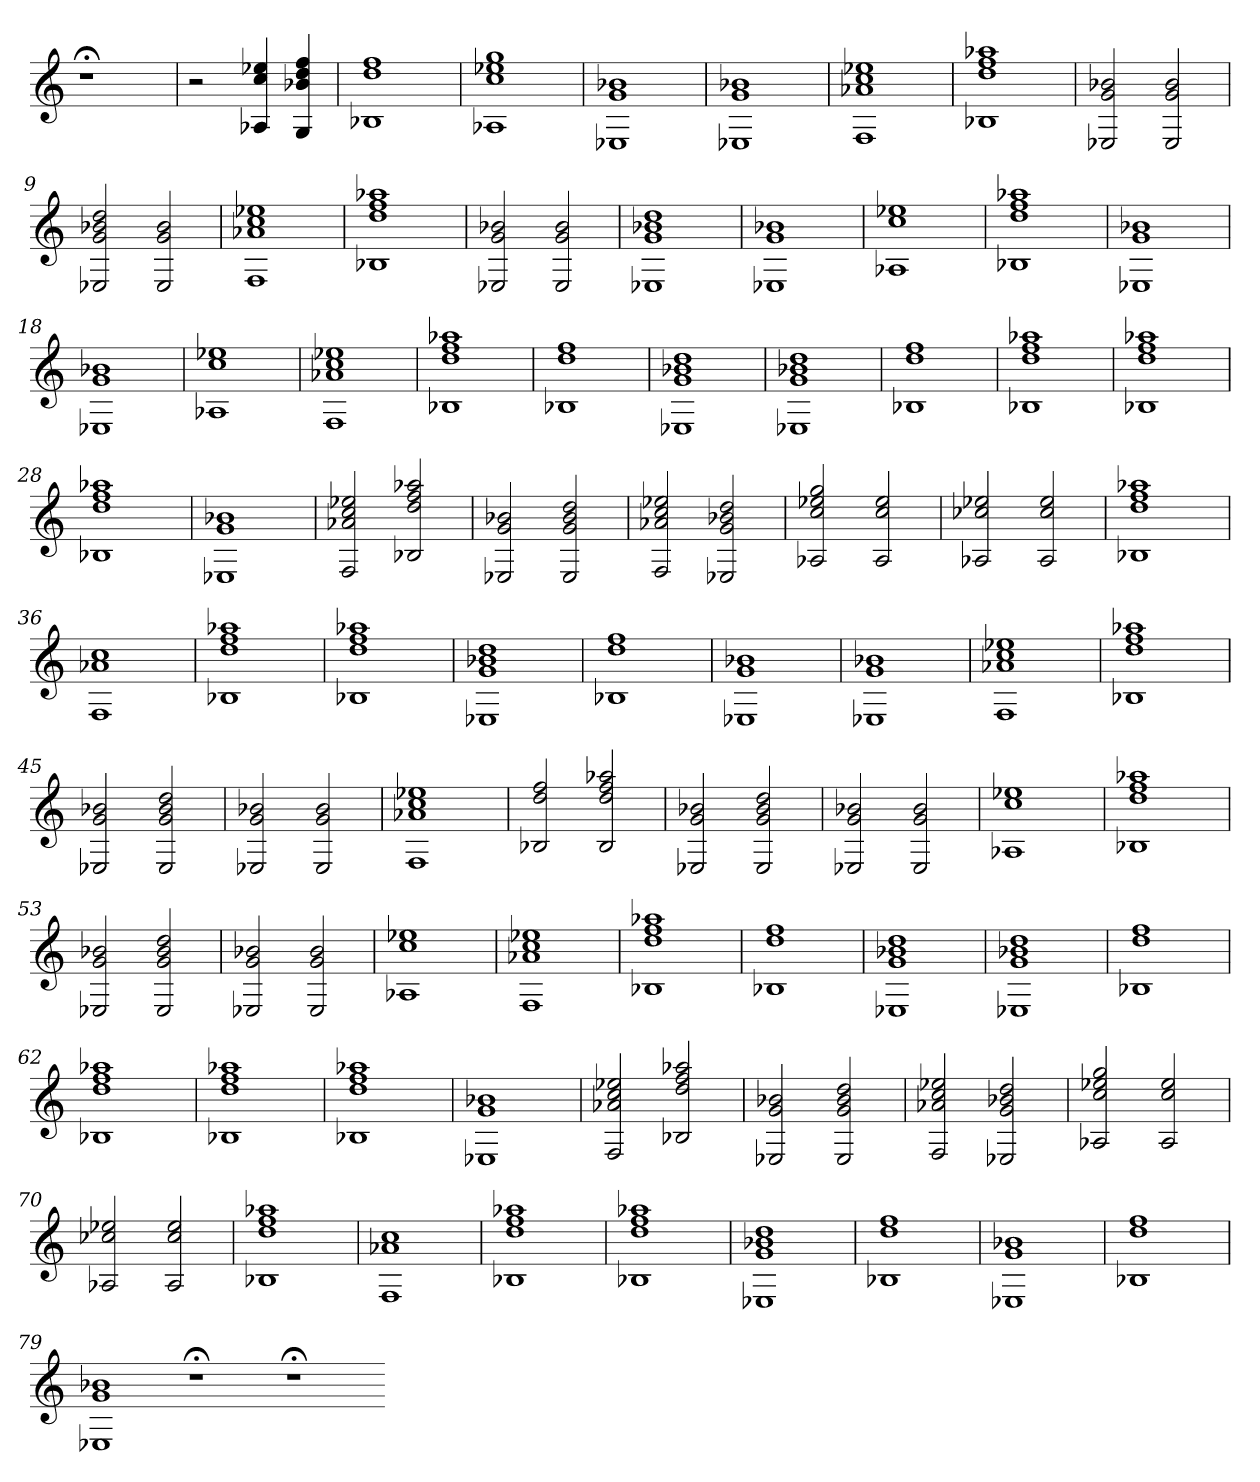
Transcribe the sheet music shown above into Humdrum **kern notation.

**kern
*part1
*staff1
=
1r;<
=1
2r
4A-X 4cc 4ee-X
4G 4b-X 4dd 4ff
=2
1B-X 1dd 1ff
=3
1A-X 1cc 1ee-X 1gg
=4
1E-X 1g 1b-X
=5
1E-X 1g 1b-X
=6
1F 1a-X 1cc 1ee-X
=7
1B-X 1dd 1ff 1aa-X
=8
2E-X 2g 2b-X
2E- 2g 2b-
=9
2E-X 2g 2b-X 2dd
2E- 2g 2b-
=10
1F 1a-X 1cc 1ee-X
=11
1B-X 1dd 1ff 1aa-X
=12
2E-X 2g 2b-X
2E- 2g 2b-
=13
1E-X 1g 1b-X 1dd
=14
1E-X 1g 1b-X
=15
1A-X 1cc 1ee-X
=16
1B-X 1dd 1ff 1aa-X
=17
1E-X 1g 1b-X
=18
1E-X 1g 1b-X
=19
1A-X 1cc 1ee-X
=20
1F 1a-X 1cc 1ee-X
=21
1B-X 1dd 1ff 1aa-X
=22
1B-X 1dd 1ff
=23
1E-X 1g 1b-X 1dd
=24
1E-X 1g 1b-X 1dd
=25
1B-X 1dd 1ff
=26
1B-X 1dd 1ff 1aa-X
=27
1B-X 1dd 1ff 1aa-X
=28
1B-X 1dd 1ff 1aa-X
=29
1E-X 1g 1b-X
=30
2F 2a-X 2cc 2ee-X
2B-X 2dd 2ff 2aa-X
=31
2E-X 2g 2b-X
2E- 2g 2b- 2dd
=32
2F 2a-X 2cc 2ee-X
2E-X 2g 2b-X 2dd
=33
2A-X 2cc 2ee-X 2gg
2A- 2cc 2ee-
=34
2A-X 2cc-X 2ee-X
2A- 2cc- 2ee-
=35
1B-X 1dd 1ff 1aa-X
=36
1F 1a-X 1cc
=37
1B-X 1dd 1ff 1aa-X
=38
1B-X 1dd 1ff 1aa-X
=39
1E-X 1g 1b-X 1dd
=40
1B-X 1dd 1ff
=41
1E-X 1g 1b-X
=42
1E-X 1g 1b-X
=43
1F 1a-X 1cc 1ee-X
=44
1B-X 1dd 1ff 1aa-X
=45
2E-X 2g 2b-X
2E- 2g 2b- 2dd
=46
2E-X 2g 2b-X
2E- 2g 2b-
=47
1F 1a-X 1cc 1ee-X
=48
2B-X 2dd 2ff
2B- 2dd 2ff 2aa-X
=49
2E-X 2g 2b-X
2E- 2g 2b- 2dd
=50
2E-X 2g 2b-X
2E- 2g 2b-
=51
1A-X 1cc 1ee-X
=52
1B-X 1dd 1ff 1aa-X
=53
2E-X 2g 2b-X
2E- 2g 2b- 2dd
=54
2E-X 2g 2b-X
2E- 2g 2b-
=55
1A-X 1cc 1ee-X
=56
1F 1a-X 1cc 1ee-X
=57
1B-X 1dd 1ff 1aa-X
=58
1B-X 1dd 1ff
=59
1E-X 1g 1b-X 1dd
=60
1E-X 1g 1b-X 1dd
=61
1B-X 1dd 1ff
=62
1B-X 1dd 1ff 1aa-X
=63
1B-X 1dd 1ff 1aa-X
=64
1B-X 1dd 1ff 1aa-X
=65
1E-X 1g 1b-X
=66
2F 2a-X 2cc 2ee-X
2B-X 2dd 2ff 2aa-X
=67
2E-X 2g 2b-X
2E- 2g 2b- 2dd
=68
2F 2a-X 2cc 2ee-X
2E-X 2g 2b-X 2dd
=69
2A-X 2cc 2ee-X 2gg
2A- 2cc 2ee-
=70
2A-X 2cc-X 2ee-X
2A- 2cc- 2ee-
=71
1B-X 1dd 1ff 1aa-X
=72
1F 1a-X 1cc
=73
1B-X 1dd 1ff 1aa-X
=74
1B-X 1dd 1ff 1aa-X
=75
1E-X 1g 1b-X 1dd
=76
1B-X 1dd 1ff
=77
1E-X 1g 1b-X
=78
1B-X 1dd 1ff
=79
1E-X 1g 1b-X
1r;<
1r;<
=-
*-
